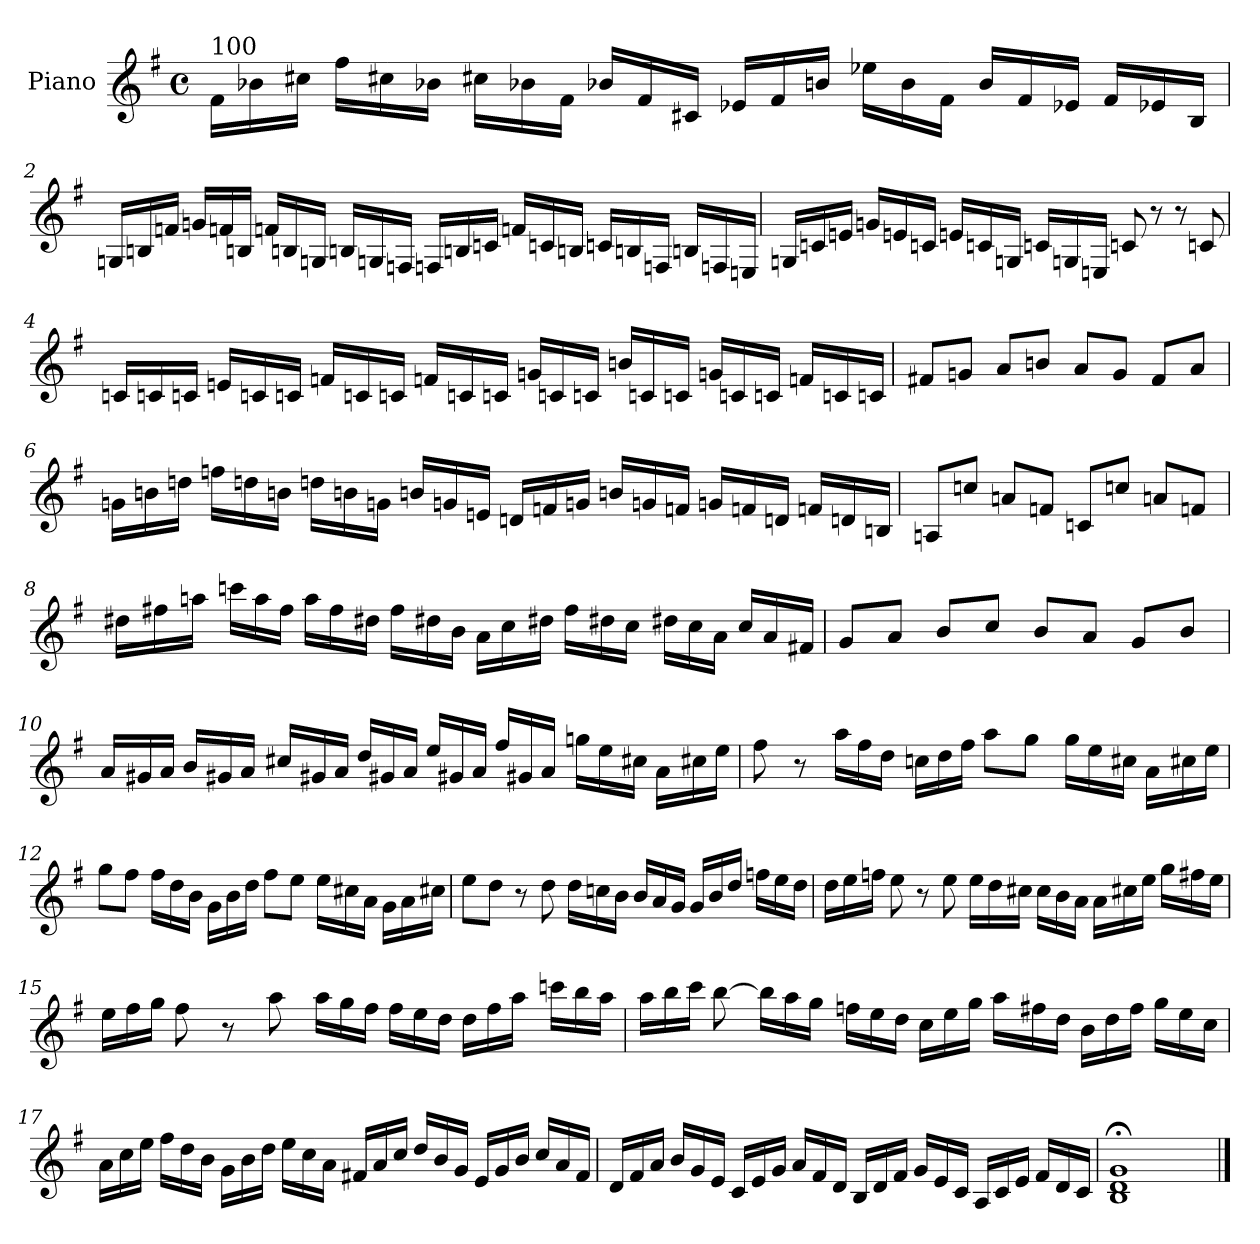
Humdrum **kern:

**kern
*part1
*staff1
*I"Piano
*I'Pno
*clefG2
*k[f#]
*G:
*M4/4
*met(c)
*Xtuplet
=1
!LO:TX:a:t=100
24f#\LL
24b-X\
24cc#X\JJ
24ff#\LL
24cc#X\
24b-X\JJ
24cc#X\LL
24b-X\
24f#\JJ
24b-X/LL
24f#/
24c#X/JJ
24e-X/LL
24f#/
24bn/JJ
24ee-X\LL
24b\
24f#\JJ
24b/LL
24f#/
24e-X/JJ
24f#/LL
24e-X/
24B/JJ
!!LO:LB:g=z
=2
24Gn/LL
24Bn/
24fn/JJ
24gn/LL
24fn/
24Bn/JJ
24fn/LL
24Bn/
24Gn/JJ
24Bn/LL
24Gn/
24Fn/JJ
24Fn/LL
24Bn/
24cn/JJ
24fn/LL
24cn/
24Bn/JJ
24cn/LL
24Bn/
24Fn/JJ
24Bn/LL
24Fn/
24En/JJ
=3
24Gn/LL
24cn/
24en/JJ
24gn/LL
24en/
24cn/JJ
24en/LL
24cn/
24Gn/JJ
24cn/LL
24Gn/
24En/JJ
8cn/
8r
8r
8cn/
!!LO:LB:g=z
=4
24cn/LL
24cn/
24cn/JJ
24en/LL
24cn/
24cn/JJ
24fn/LL
24cn/
24cn/JJ
24fn/LL
24cn/
24cn/JJ
24gn/LL
24cn/
24cn/JJ
24bn/LL
24cn/
24cn/JJ
24gn/LL
24cn/
24cn/JJ
24fn/LL
24cn/
24cn/JJ
=5
8f#X/L
8gn/J
8a/L
8bn/J
8a/L
8g/J
8f#/L
8a/J
!!LO:LB:g=z
=6
24gn\LL
24bn\
24ddn\JJ
24ffn\LL
24ddn\
24bn\JJ
24ddn\LL
24bn\
24gn\JJ
24bn/LL
24gn/
24en/JJ
24dn/LL
24fn/
24gn/JJ
24bn/LL
24gn/
24fn/JJ
24gn/LL
24fn/
24dn/JJ
24fn/LL
24dn/
24Bn/JJ
=7
8An/L
8ccn/J
8an/L
8fn/J
8cn/L
8ccn/J
8an/L
8fn/J
!!LO:LB:g=z
=8
24dd#X\LL
24ff#X\
24aan\JJ
24cccn\LL
24aa\
24ff#\JJ
24aa\LL
24ff#\
24dd#X\JJ
24ff#\LL
24dd#X\
24b\JJ
24a\LL
24cc\
24dd#X\JJ
24ff#\LL
24dd#X\
24cc\JJ
24dd#X\LL
24cc\
24a\JJ
24cc/LL
24a/
24f#X/JJ
=9
8g/L
8a/J
8b/L
8cc/J
8b/L
8a/J
8g/L
8b/J
!!LO:PB:g=z
=10
24a/LL
24g#X/
24a/JJ
24b/LL
24g#X/
24a/JJ
24cc#X/LL
24g#X/
24a/JJ
24dd/LL
24g#X/
24a/JJ
24ee/LL
24g#X/
24a/JJ
24ff#/LL
24g#X/
24a/JJ
24ggn\LL
24ee\
24cc#X\JJ
24a\LL
24cc#X\
24ee\JJ
=11
8ff#\
8r
24aa\LL
24ff#\
24dd\JJ
24ccn\LL
24dd\
24ff#\JJ
8aa\L
8gg\J
24gg\LL
24ee\
24cc#X\JJ
24a\LL
24cc#X\
24ee\JJ
!!LO:LB:g=z
=12
8gg\L
8ff#\J
24ff#\LL
24dd\
24b\JJ
24g\LL
24b\
24dd\JJ
8ff#\L
8ee\J
24ee\LL
24cc#X\
24a\JJ
24g\LL
24a\
24cc#X\JJ
=13
8ee\L
8dd\J
8r
8dd\
24dd\LL
24ccn\
24b\JJ
24b/LL
24a/
24g/JJ
24g/LL
24b/
24dd/JJ
24ffn\LL
24ee\
24dd\JJ
!!LO:LB:g=z
=14
24dd\LL
24ee\
24ffn\JJ
8ee\
8r
8ee\
24ee\LL
24dd\
24cc#X\JJ
24cc#\LL
24b\
24a\JJ
24a\LL
24cc#X\
24ee\JJ
24gg\LL
24ff#X\
24ee\JJ
=15
24ee\LL
24ff#\
24gg\JJ
8ff#\
8r
8aa\
24aa\LL
24gg\
24ff#\JJ
24ff#\LL
24ee\
24dd\JJ
24dd\LL
24ff#\
24aa\JJ
24cccn\LL
24bb\
24aa\JJ
!!LO:LB:g=z
=16
24aa\LL
24bb\
24ccc\JJ
[8bb\
24bb\LL]
24aa\
24gg\JJ
24ffn\LL
24ee\
24dd\JJ
24cc\LL
24ee\
24gg\JJ
24aa\LL
24ff#X\
24dd\JJ
24b\LL
24dd\
24ff#\JJ
24gg\LL
24ee\
24cc\JJ
=17
24a\LL
24cc\
24ee\JJ
24ff#\LL
24dd\
24b\JJ
24g\LL
24b\
24dd\JJ
24ee\LL
24cc\
24a\JJ
24f#X/LL
24a/
24cc/JJ
24dd/LL
24b/
24g/JJ
24e/LL
24g/
24b/JJ
24cc/LL
24a/
24f#/JJ
!!LO:LB:g=z
=18
24d/LL
24f#/
24a/JJ
24b/LL
24g/
24e/JJ
24c/LL
24e/
24g/JJ
24a/LL
24f#/
24d/JJ
24B/LL
24d/
24f#/JJ
24g/LL
24e/
24c/JJ
24A/LL
24c/
24e/JJ
24f#/LL
24d/
24c/JJ
=19
1B;< 1d;< 1g;<
==
*-
